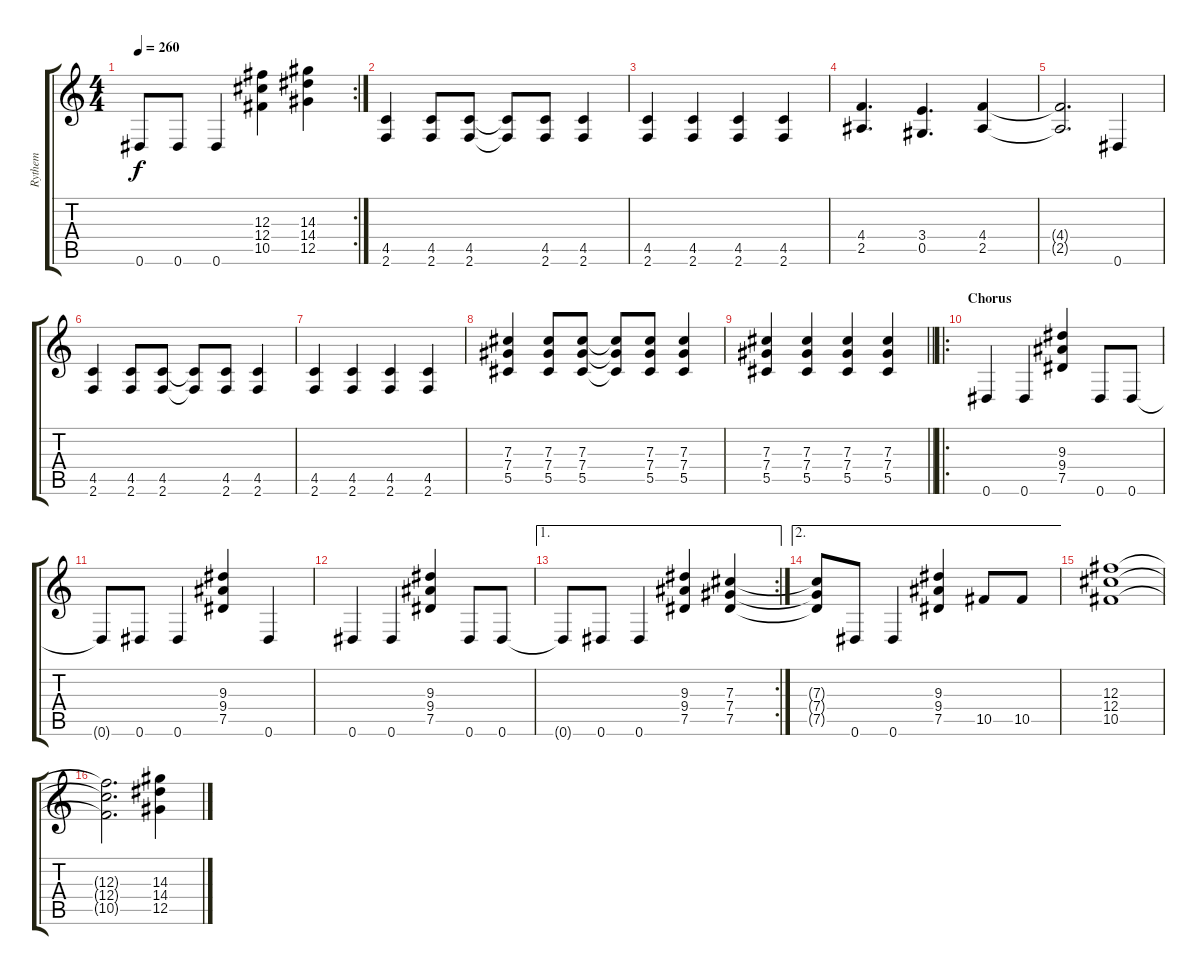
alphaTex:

\track ("Rythem" "Rythem") {instrument distortionguitar}
\staff {score tabs}
\tuning (Eb4 Bb3 Gb3 Db3 Ab2 Eb2) {hide}
\rc 2
\ts (4 4)
\tempo 260
\clef g2
\ks c
0.6{t}.8{dy f} 0.6.8 0.6.4 (12.3 12.4 10.5).4 (14.3 14.4 12.5).4 |
(4.5 2.6).4 (4.5 2.6).8 (4.5 2.6).8 (4.5{t} 2.6{t}).8 (4.5 2.6).8 (4.5 2.6).4 |
(4.5 2.6).4 (4.5 2.6).4 (4.5 2.6).4 (4.5 2.6).4 |
(4.4 2.5).4{d} (3.4 0.5).4{d} (4.4 2.5).4 |
(4.4{t} 2.5{t}).2{d} 0.6.4 |
(4.5 2.6).4 (4.5 2.6).8 (4.5 2.6).8 (4.5{t} 2.6{t}).8 (4.5 2.6).8 (4.5 2.6).4 |
(4.5 2.6).4 (4.5 2.6).4 (4.5 2.6).4 (4.5 2.6).4 |
(7.3 7.4 5.5).4 (7.3 7.4 5.5).8 (7.3 7.4 5.5).8 (7.3{t} 7.4{t} 5.5{t}).8 (7.3 7.4 5.5).8 (7.3 7.4 5.5).4 |
\barLineRight lightlight
(7.3 7.4 5.5).4 (7.3 7.4 5.5).4 (7.3 7.4 5.5).4 (7.3 7.4 5.5).4 |
\ro
\section ("" "Chorus")
0.6.4 0.6.4 (9.3 9.4 7.5).4 0.6.8 0.6.8 |
0.6{t}.8 0.6.8 0.6.4 (9.3 9.4 7.5).4 0.6.4 |
0.6.4 0.6.4 (9.3 9.4 7.5).4 0.6.8 0.6.8 |
\ae 1
\rc 2
0.6{t}.8 0.6.8 0.6.4 (9.3 9.4 7.5).4 (7.3 7.4 7.5).4 |
\ae 2
(7.3{t} 7.4{t} 7.5{t}).8 0.6.8 0.6.4 (9.3 9.4 7.5).4 10.5.8 10.5.8 |
(12.3 12.4 10.5).1 |
(12.3{t} 12.4{t} 10.5{t}).2{d} (14.3 14.4 12.5).4
